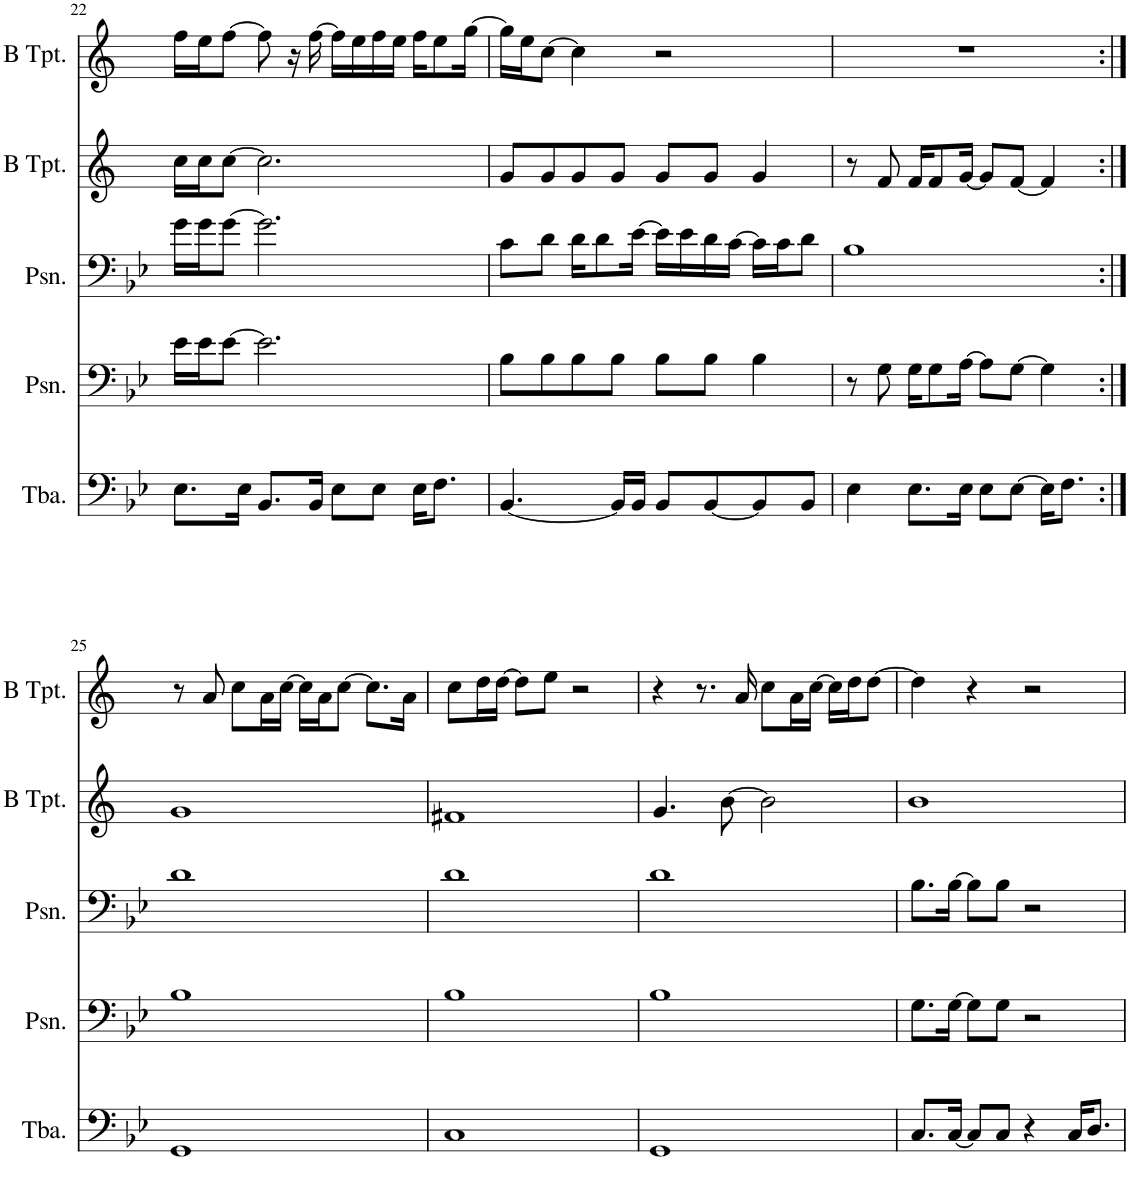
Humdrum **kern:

**kern	**kern	**kern	**kern	**kern
*part5	*part4	*part3	*part2	*part1
*staff5	*staff4	*staff3	*staff2	*staff1
*I"Tuba	*I"Posaune	*I"Posaune	*I"Trompete in B	*I"Trompete in B
*I'Tba.	*I'Psn.	*I'Psn.	*	*
!!LO:PB:g=z
*clefF4	*clefF4	*clefF4	*clefG2	*clefG2
*	*	*	*Trd1c2	*Trd1c2
*k[b-e-]	*k[b-e-]	*k[b-e-]	*k[]	*k[]
*M4/4	*M4/4	*M4/4	*M4/4	*M4/4
=22	=22	=22	=22	=22
8.E-\L	16e-\LL	16g\LL	16cc\LL	16ff\LL
.	16e-\J	16g\J	16cc\J	16ee\J
.	[8e-\J	[8g\J	[8cc\J	[8ff\J
16E-\Jk	.	.	.	.
8.BB-/L	2.e-\]	2.g\]	2.cc\]	8ff\]
.	.	.	.	16r
16BB-/Jk	.	.	.	[16ff\
8E-\L	.	.	.	16ff\LL]
.	.	.	.	16ee\
8E-\J	.	.	.	16ff\
.	.	.	.	16ee\JJ
16E-\KL	.	.	.	16ff\KL
8.F\J	.	.	.	8ee\
.	.	.	.	[16gg\Jk
=23	=23	=23	=23	=23
[4.BB-/	8B-\L	8c\L	8g/L	16gg\LL]
.	.	.	.	16ee\J
.	8B-\	8d\J	8g/	[8cc\J
.	8B-\	16d\KL	8g/	4cc\]
.	.	8d\	.	.
16BB-/LL]	8B-\J	.	8g/J	.
16BB-/JJ	.	[16e-\Jk	.	.
8BB-/L	8B-\L	16e-\LL]	8g/L	2r
.	.	16e-\	.	.
[8BB-/	8B-\J	16d\	8g/J	.
.	.	[16c\JJ	.	.
8BB-/]	4B-\	16c\LL]	4g/	.
.	.	16c\J	.	.
8BB-/J	.	8d\J	.	.
=24	=24	=24	=24	=24
4E-\	8r	1B-	8r	1r
.	8G\	.	8f/	.
8.E-\L	16G\KL	.	16f/KL	.
.	8G\	.	8f/	.
16E-\Jk	[16A\Jk	.	[16g/Jk	.
8E-\L	8A\L]	.	8g/L]	.
[8E-\J	[8G\J	.	[8f/J	.
16E-\KL]	4G\]	.	4f/]	.
8.F\J	.	.	.	.
!!LO:LB:g=z
=25:|!	=25:|!	=25:|!	=25:|!	=25:|!
1GG	1B-	1d	1g	8r
.	.	.	.	8a/
.	.	.	.	8cc\L
.	.	.	.	16a\L
.	.	.	.	[16cc\JJ
.	.	.	.	16cc\LL]
.	.	.	.	16a\J
.	.	.	.	[8cc\J
.	.	.	.	8.cc\L]
.	.	.	.	16a\Jk
=26	=26	=26	=26	=26
1C	1B-	1d	1f#X	8cc\L
.	.	.	.	16dd\L
.	.	.	.	[16dd\JJ
.	.	.	.	8dd\L]
.	.	.	.	8ee\J
.	.	.	.	2r
=27	=27	=27	=27	=27
1GG	1B-	1d	4.g/	4r
.	.	.	.	8.r
.	.	.	[8b\	.
.	.	.	.	16a/
.	.	.	2b\]	8cc\L
.	.	.	.	16a\L
.	.	.	.	[16cc\JJ
.	.	.	.	16cc\LL]
.	.	.	.	16dd\J
.	.	.	.	[8dd\J
=28	=28	=28	=28	=28
8.C/L	8.G\L	8.B-\L	1b	4dd\]
[16C/Jk	[16G\Jk	[16B-\Jk	.	.
8C/L]	8G\L]	8B-\L]	.	4r
8C/J	8G\J	8B-\J	.	.
4r	2r	2r	.	2r
16C/KL	.	.	.	.
8.D/J	.	.	.	.
=	=	=	=	=
*-	*-	*-	*-	*-
